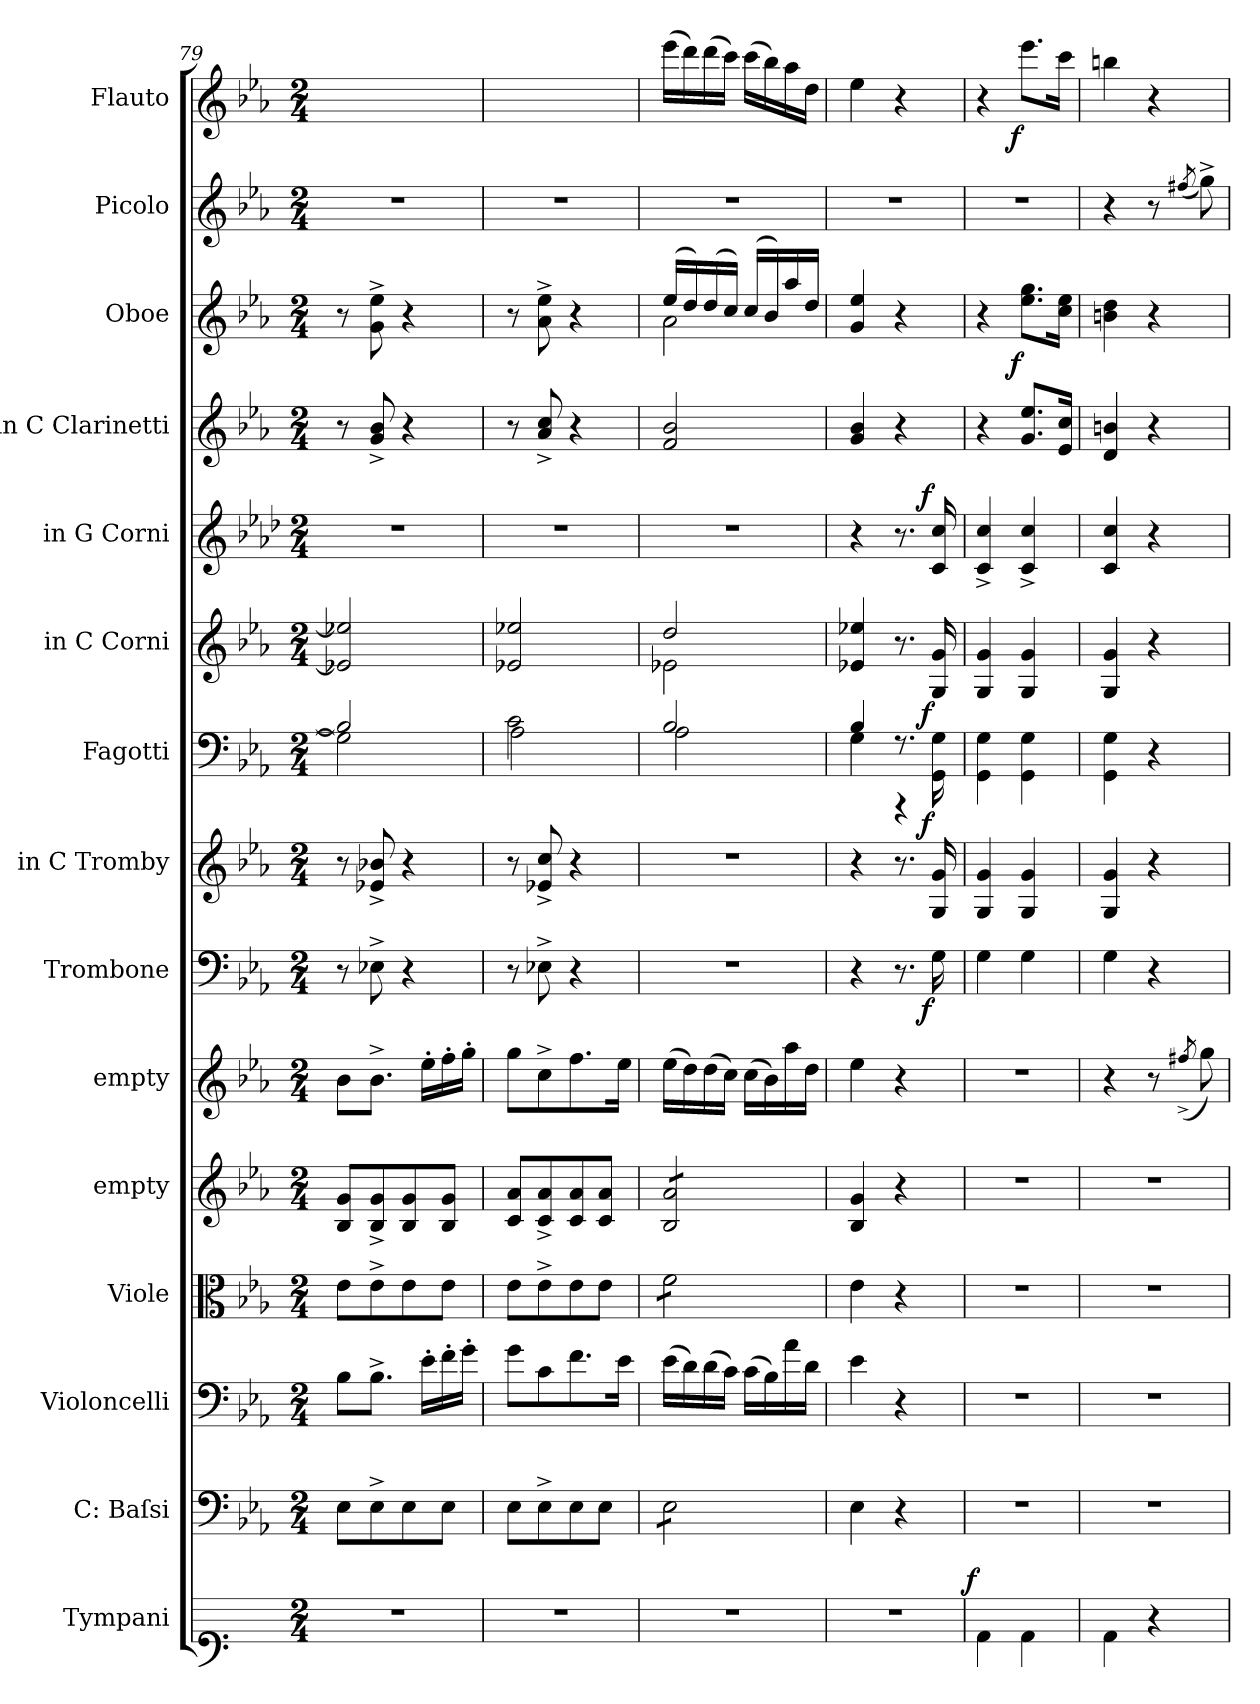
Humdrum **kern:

**kern	**dynam	**kern	**kern	**kern	**kern	**kern	**kern	**dynam	**kern	**kern	**dynam	**kern	**dynam	**kern	**dynam	**kern	**dynam	**kern	**kern	**kern	**dynam
*part15	*part15	*part14	*part13	*part12	*part11	*part10	*part9	*part9	*part8	*part7	*part7	*part6	*part6	*part5	*part5	*part4	*part4	*part3	*part2	*part1	*part1
*staff15	*staff15	*staff14	*staff13	*staff12	*staff11	*staff10	*staff9	*staff9	*staff8	*staff7	*staff7	*staff6	*staff6	*staff5	*staff5	*staff4	*staff4	*staff3	*staff2	*staff1	*staff1
*I"Tympani	*	*I"C: Baſsi	*I"Violoncelli	*I"Viole	*I"empty	*I"empty	*I"Trombone	*	*I"in C Tromby	*I"Fagotti	*	*I"in C Corni	*	*I"in G Corni	*	*I"in C Clarinetti	*	*I"Oboe	*I"Picolo	*I"Flauto	*
*	*	*I'cb	*I'vlc	*	*	*	*I'trb	*	*	*I'fag	*	*	*	*	*	*	*	*I'ob	*	*I'fl	*
*clefF1	*	*clefF4	*clefF4	*clefC3	*clefG2	*clefG2	*clefF4	*	*clefG2	*clefF4	*	*clefG2	*	*clefG2	*	*clefG2	*	*clefG2	*clefG2	*clefG2	*
*	*	*	*	*	*	*	*	*	*	*	*	*	*	*ITrd3c5	*	*	*	*	*	*	*
*k[]	*	*k[b-e-a-]	*k[b-e-a-]	*k[b-e-a-]	*k[b-e-a-]	*k[b-e-a-]	*k[b-e-a-]	*	*k[b-e-a-]	*k[b-e-a-]	*	*k[b-e-a-]	*	*k[b-e-a-]	*	*k[b-e-a-]	*	*k[b-e-a-]	*k[b-e-a-]	*k[b-e-a-]	*
*M2/4	*	*M2/4	*M2/4	*M2/4	*M2/4	*M2/4	*M2/4	*	*M2/4	*M2/4	*	*M2/4	*	*M2/4	*	*M2/4	*	*M2/4	*M2/4	*M2/4	*
=79	=79	=79	=79	=79	=79	=79	=79	=79	=79	=79	=79	=79	=79	=79	=79	=79	=79	=79	=79	=79	=79
*	*	*	*	*	*	*	*	*	*	*^	*	*	*	*	*	*	*	*	*	*	*
2r	.	8E-\L	8B-\L	8e-\L	8B-/ 8g/L	8b-\L	8r	.	8r	2B-/]	2G\]	.	2e-X]/ 2ee-X]/	.	2r	.	8r	.	8r	2r	8b-\Lyy	.
.	.	8E-^<\	8.B-^<\J	8e-^<\	8B-^/ 8g^/	8.b-^<\J	8E-X^<\	.	8e-X^</ 8b-X^</	.	.	.	.	.	.	.	8g^/ 8b-^/	.	8g^\ 8ee-^\	.	8.b-^<\Jyy	.
.	.	8E-\	.	8e-\	8B-/ 8g/	.	4r	.	4r	.	.	.	.	.	.	.	4r	.	4r	.	.	.
.	.	.	16e-'\LL	.	.	16ee-'\LL	.	.	.	.	.	.	.	.	.	.	.	.	.	.	16ee-'\LLyy	.
.	.	8E-\J	16f'\	8e-\J	8B-/ 8g/J	16ff'\	.	.	.	.	.	.	.	.	.	.	.	.	.	.	16ff'\yy	.
.	.	.	16g'\JJ	.	.	16gg'\JJ	.	.	.	.	.	.	.	.	.	.	.	.	.	.	16gg'\JJyy	.
=80	=80	=80	=80	=80	=80	=80	=80	=80	=80	=80	=80	=80	=80	=80	=80	=80	=80	=80	=80	=80	=80	=80
2r	.	8E-\L	8g\L	8e-\L	8c/ 8a-/L	8gg\L	8r	.	8r	2c\	2A-\	.	2e-X/ 2ee-X/	.	2r	.	8r	.	8r	2r	8gg\Lyy	.
.	.	8E-^<\	8c\	8e-^<\	8c^/ 8a-^/	8cc^<\	8E-X^<\	.	8e-X^</ 8cc^</	.	.	.	.	.	.	.	8a-^/ 8cc^/	.	8a-^\ 8ee-^\	.	8cc^<\yy	.
.	.	8E-\	8.f\	8e-\	8c/ 8a-/	8.ff\	4r	.	4r	.	.	.	.	.	.	.	4r	.	4r	.	8.ff\yy	.
.	.	8E-\J	.	8e-\J	8c/ 8a-/J	.	.	.	.	.	.	.	.	.	.	.	.	.	.	.	.	.
.	.	.	16e-\Jk	.	.	16ee-\Jk	.	.	.	.	.	.	.	.	.	.	.	.	.	.	16ee-\Jkyy	.
=81	=81	=81	=81	=81	=81	=81	=81	=81	=81	=81	=81	=81	=81	=81	=81	=81	=81	=81	=81	=81	=81	=81
*	*	*	*	*	*	*	*	*	*	*	*	*	*^	*	*	*	*	*	*^	*	*	*
*	*	*tremolo	*	*	*	*	*	*	*	*	*	*	*	*	*	*	*	*	*	*	*	*	*	*
*	*	*	*	*tremolo	*	*	*	*	*	*	*	*	*	*	*	*	*	*	*	*	*	*	*	*
*	*	*	*	*	*tremolo	*	*	*	*	*	*	*	*	*	*	*	*	*	*	*	*	*	*	*
2r	.	8E-\L	(16e-\LL	8f\L	8B-/ 8a-/L	(16ee-\LL	2r	.	2r	2B-/	2A-\	.	2dd/	2e-X\	.	2r	.	2f/ 2b-/	.	(16ee-/LL	2a-\	2r	(16eee-\LL	.
.	.	.	16d\)	.	.	16dd\)	.	.	.	.	.	.	.	.	.	.	.	.	.	16dd/)	.	.	16ddd\)	.
.	.	8E-\	(16d\	8f\	8B-/ 8a-/	(16dd\	.	.	.	.	.	.	.	.	.	.	.	.	.	(16dd/	.	.	(16ddd\	.
.	.	.	16c\JJ)	.	.	16cc\JJ)	.	.	.	.	.	.	.	.	.	.	.	.	.	16cc/JJ)	.	.	16ccc\JJ)	.
.	.	8E-\	(16c\LL	8f\	8B-/ 8a-/	(16cc\LL	.	.	.	.	.	.	.	.	.	.	.	.	.	(16cc/LL	.	.	(16ccc\LL	.
.	.	.	16B-\)	.	.	16b-\)	.	.	.	.	.	.	.	.	.	.	.	.	.	16b-/)	.	.	16bb-\)	.
.	.	8E-\J	16a-\	8f\J	8B-/ 8a-/J	16aa-\	.	.	.	.	.	.	.	.	.	.	.	.	.	16aa-/	.	.	16aa-\	.
*	*	*	*	*	*Xtremolo	*	*	*	*	*	*	*	*	*	*	*	*	*	*	*	*	*	*	*
*	*	*	*	*Xtremolo	*	*	*	*	*	*	*	*	*	*	*	*	*	*	*	*	*	*	*	*
*	*	*Xtremolo	*	*	*	*	*	*	*	*	*	*	*	*	*	*	*	*	*	*	*	*	*	*
.	.	.	16d\JJ	.	.	16dd\JJ	.	.	.	.	.	.	.	.	.	.	.	.	.	16dd/JJ	.	.	16dd\JJ	.
*	*	*	*	*	*	*	*	*	*	*	*	*	*v	*v	*	*	*	*	*	*v	*v	*	*	*
=82	=82	=82	=82	=82	=82	=82	=82	=82	=82	=82	=82	=82	=82	=82	=82	=82	=82	=82	=82	=82	=82	=82
2r	.	4E-\	4e-\	4e-\	4B-/ 4g/	4ee-\	4r	.	4r	4B-/	4G\	.	4e-X/ 4ee-X/	.	4r	.	4g/ 4b-/	.	4g/ 4ee-/	2r	4ee-\	.
.	.	4r	4r	4r	4r	4r	8.r	.	8.r	8.r	4r	.	8.r	.	8.r	.	4r	.	4r	.	4r	.
!	!	!	!	!	!	!	!	!LO:DY:rj	!	!	!	!LO:DY:rj	!	!LO:DY:rj	!	!LO:DY:a:rj	!	!	!	!	!	!
.	.	.	.	.	.	.	16G\	f	16G/ 16g/	16GG\ 16G\	.	f	16G/ 16g/	f	16G/ 16g/	f	.	.	.	.	.	.
*	*	*	*	*	*	*	*	*	*	*v	*v	*	*	*	*	*	*	*	*	*	*	*
=83	=83	=83	=83	=83	=83	=83	=83	=83	=83	=83	=83	=83	=83	=83	=83	=83	=83	=83	=83	=83	=83
!	!LO:DY:a:rj	!	!	!	!	!	!	!	!	!	!	!	!	!	!	!	!	!	!	!	!
4G\	f	2r	2r	2r	2r	2r	4G\	.	4G/ 4g/	4GG\ 4G\	.	4G/ 4g/	.	4G^>/ 4g^>/	.	4r	.	4r	2r	4r	.
!	!	!	!	!	!	!	!	!	!	!	!	!	!	!	!	!	!LO:DY:a:rj	!	!	!	!LO:DY:rj
4G\	.	.	.	.	.	.	4G\	.	4G/ 4g/	4GG\ 4G\	.	4G/ 4g/	.	4G^>/ 4g^>/	.	8.g/ 8.ee-/L	f	8.ee-\ 8.gg\L	.	8.eee-\L	f
.	.	.	.	.	.	.	.	.	.	.	.	.	.	.	.	16e-/ 16cc/Jk	.	16cc\ 16ee-\Jk	.	16ccc\Jk	.
=84	=84	=84	=84	=84	=84	=84	=84	=84	=84	=84	=84	=84	=84	=84	=84	=84	=84	=84	=84	=84	=84
4G\	.	2r	2r	2r	2r	4r	4G\	.	4G/ 4g/	4GG\ 4G\	.	4G/ 4g/	.	4G/ 4g/	.	4d/ 4bn/	.	4bn\ 4dd\	4r	4bbn\	.
4r	.	.	.	.	.	8r	4r	.	4r	4r	.	4r	.	4r	.	4r	.	4r	8r	4r	.
.	.	.	.	.	.	(8qff#X^</	.	.	.	.	.	.	.	.	.	.	.	.	(8qff#X/	.	.
.	.	.	.	.	.	8gg\)	.	.	.	.	.	.	.	.	.	.	.	.	8gg^<\)	.	.
=	=	=	=	=	=	=	=	=	=	=	=	=	=	=	=	=	=	=	=	=	=
*-	*-	*-	*-	*-	*-	*-	*-	*-	*-	*-	*-	*-	*-	*-	*-	*-	*-	*-	*-	*-	*-
